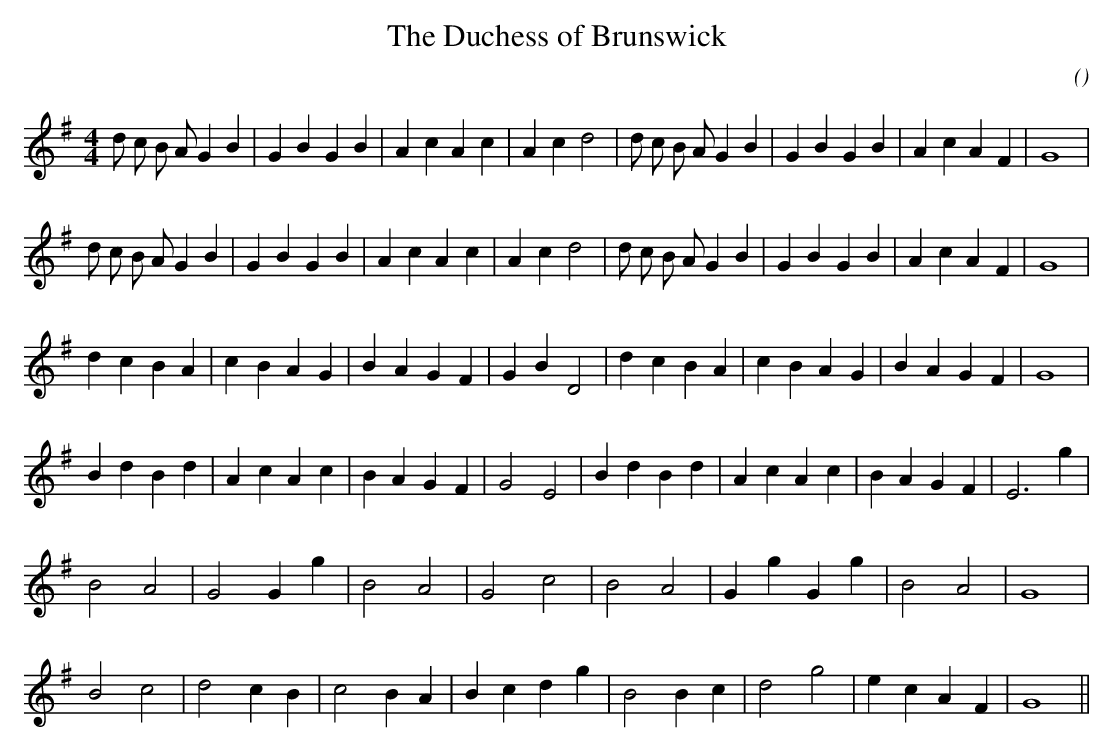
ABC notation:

X:1
T: The Duchess of Brunswick
C:
O:
M:4/4
K:G
K:G
M:4/4
L:1/16
d2 c2 B2 A2 G4 B4 |G4 B4 G4 B4 |A4 c4 A4 c4 |A4 c4 d8 |d2 c2 B2 A2 G4 B4 |G4 B4 G4 B4 |A4 c4 A4 F4 |G16 |
d2 c2 B2 A2 G4 B4 |G4 B4 G4 B4 |A4 c4 A4 c4 |A4 c4 d8 |d2 c2 B2 A2 G4 B4 |G4 B4 G4 B4 |A4 c4 A4 F4 |G16 |
d4 c4 B4 A4 |c4 B4 A4 G4 |B4 A4 G4 F4 |G4 B4 D8 |d4 c4 B4 A4 |c4 B4 A4 G4 |B4 A4 G4 F4 |G16 |
B4 d4 B4 d4 |A4 c4 A4 c4 |B4 A4 G4 F4 |G8 E8 |B4 d4 B4 d4 |A4 c4 A4 c4 |B4 A4 G4 F4 |E12 g4 |
B8 A8 |G8 G4 g4 |B8 A8 |G8 c8 |B8 A8 |G4 g4 G4 g4 |B8 A8 |G16 |
B8 c8 |d8 c4 B4 |c8 B4 A4 |B4 c4 d4 g4 |B8 B4 c4 |d8 g8 |e4 c4 A4 F4 |G16 ||
